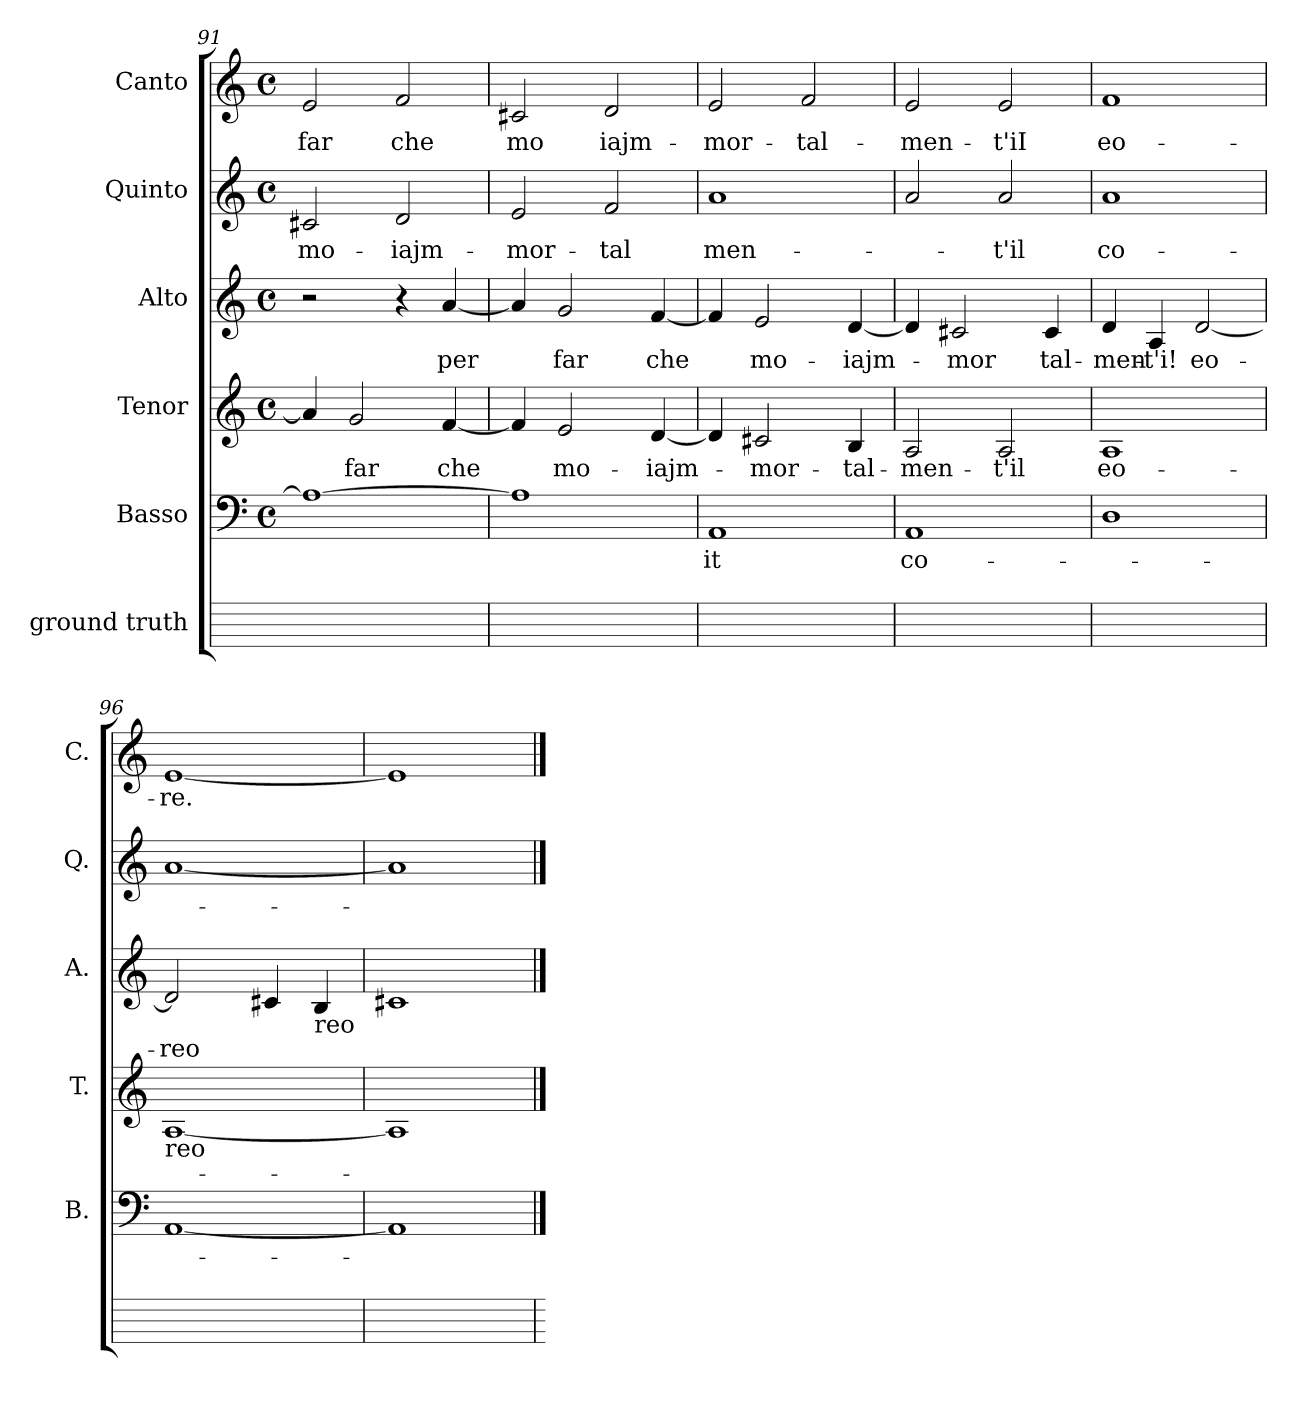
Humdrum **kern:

**kern	**kern	**text	**kern	**text	**kern	**text	**kern	**text	**kern	**text
*part6	*part5	*part5	*part4	*part4	*part3	*part3	*part2	*part2	*part1	*part1
*staff6	*staff5	*staff5	*staff4	*staff4	*staff3	*staff3	*staff2	*staff2	*staff1	*staff1
*I"ground truth	*I"Basso	*	*I"Tenor	*	*I"Alto	*	*I"Quinto	*	*I"Canto	*
*	*I'B.	*	*I'T.	*	*I'A.	*	*I'Q.	*	*I'C.	*
*	*clefF4	*	*clefG2	*	*clefG2	*	*clefG2	*	*clefG2	*
*	*k[]	*	*k[]	*	*k[]	*	*k[]	*	*k[]	*
*	*M4/4	*	*M4/4	*	*M4/4	*	*M4/4	*	*M4/4	*
*	*met(c)	*	*met(c)	*	*met(c)	*	*met(c)	*	*met(c)	*
=91	=91	=91	=91	=91	=91	=91	=91	=91	=91	=91
!	!	!	!	!	!	!	!	!LO:LY:b	!	!
!	!	!	!	!	!	!	!	!	!	!LO:LY:b
4ryy	1A_	.	4a/]	.	2r	.	2c#X/	-mo-	2e/	-far
!	!	!	!	!LO:LY:b	!	!	!	!	!	!
2.ryy	.	.	2g/	-far	.	.	.	.	.	.
!	!	!	!	!	!	!	!	!LO:LY:b	!	!
!	!	!	!	!	!	!	!	!	!	!LO:LY:b
.	.	.	.	.	4r	.	2d/	-iajm-	2f/	-che
!	!	!	!	!LO:LY:b	!	!	!	!	!	!
!	!	!	!	!	!	!LO:LY:b	!	!	!	!
.	.	.	[4f/	-che	[4a/	-per	.	.	.	.
=92	=92	=92	=92	=92	=92	=92	=92	=92	=92	=92
!	!	!	!	!	!	!	!	!LO:LY:b	!	!
!	!	!	!	!	!	!	!	!	!	!LO:LY:b
4ryy	1A]	.	4f/]	.	4a/]	.	2e/	-mor-	2c#X/	-mo
!	!	!	!	!LO:LY:b	!	!	!	!	!	!
!	!	!	!	!	!	!LO:LY:b	!	!	!	!
2.ryy	.	.	2e/	-mo-	2g/	-far	.	.	.	.
!	!	!	!	!	!	!	!	!LO:LY:b	!	!
!	!	!	!	!	!	!	!	!	!	!LO:LY:b
.	.	.	.	.	.	.	2f/	-tal	2d/	-iajm-
!	!	!	!	!LO:LY:b	!	!	!	!	!	!
!	!	!	!	!	!	!LO:LY:b	!	!	!	!
.	.	.	[4d/	-iajm-	[4f/	-che	.	.	.	.
!!LO:LB:g=z
=93	=93	=93	=93	=93	=93	=93	=93	=93	=93	=93
!	!	!LO:LY:b	!	!	!	!	!	!	!	!
!	!	!	!	!	!	!	!	!LO:LY:b	!	!
!	!	!	!	!	!	!	!	!	!	!LO:LY:b
4ryy	1AA	-it	4d/]	.	4f/]	.	1a	-men-	2e/	-mor-
!	!	!	!	!LO:LY:b	!	!	!	!	!	!
!	!	!	!	!	!	!LO:LY:b	!	!	!	!
2.ryy	.	.	2c#X/	-mor-	2e/	-mo-	.	.	.	.
!	!	!	!	!	!	!	!	!	!	!LO:LY:b
.	.	.	.	.	.	.	.	.	2f/	-tal-
!	!	!	!	!LO:LY:b	!	!	!	!	!	!
!	!	!	!	!	!	!LO:LY:b	!	!	!	!
.	.	.	4B/	-tal-	[4d/	-iajm-	.	.	.	.
=94	=94	=94	=94	=94	=94	=94	=94	=94	=94	=94
!	!	!LO:LY:b	!	!	!	!	!	!	!	!
!	!	!	!	!LO:LY:b	!	!	!	!	!	!
!	!	!	!	!	!	!	!	!	!	!LO:LY:b
4ryy	1AA	-co-	2A/	-men-	4d/]	.	2a/	.	2e/	-men-
!	!	!	!	!	!	!LO:LY:b	!	!	!	!
2.ryy	.	.	.	.	2c#X/	-mor	.	.	.	.
!	!	!	!	!LO:LY:b	!	!	!	!	!	!
!	!	!	!	!	!	!	!	!LO:LY:b	!	!
!	!	!	!	!	!	!	!	!	!	!LO:LY:b
.	.	.	2A/	-t'il	.	.	2a/	-t'il	2e/	-t'iI
!	!	!	!	!	!	!LO:LY:b	!	!	!	!
.	.	.	.	.	4c#/	-tal-	.	.	.	.
=95	=95	=95	=95	=95	=95	=95	=95	=95	=95	=95
!	!	!	!	!LO:LY:b	!	!	!	!	!	!
!	!	!	!	!	!	!LO:LY:b	!	!	!	!
!	!	!	!	!	!	!	!	!LO:LY:b	!	!
!	!	!	!	!	!	!	!	!	!	!LO:LY:b
4ryy	1D	.	1A	-eo-	4d/	-men-	1a	-co-	1f	-eo-
!	!	!	!	!	!	!LO:LY:b	!	!	!	!
2.ryy	.	.	.	.	4A/	-t'i!	.	.	.	.
!	!	!	!	!	!	!LO:LY:b	!	!	!	!
.	.	.	.	.	[2d/	-eo-	.	.	.	.
=96	=96	=96	=96	=96	=96	=96	=96	=96	=96	=96
!	!	!	!	!	!	!LO:LY:b	!	!	!	!
!	!	!	!LO:TX:b:t=reo	!	!	!	!	!	!	!
!	!	!	!	!	!	!	!	!	!	!LO:LY:b
4ryy	[1AA	.	[1A	.	2d/]	-reo	[1a	.	[1e	-re.
2.ryy	.	.	.	.	.	.	.	.	.	.
.	.	.	.	.	4c#X/	.	.	.	.	.
!	!	!	!	!	!LO:TX:b:t=reo	!	!	!	!	!
.	.	.	.	.	4B/	.	.	.	.	.
=97	=97	=97	=97	=97	=97	=97	=97	=97	=97	=97
4ryy	1AA]	.	1A]	.	1c#X	.	1a]	.	1e]	.
2.ryy	.	.	.	.	.	.	.	.	.	.
=	==	==	==	==	==	==	==	==	==	==
*-	*-	*-	*-	*-	*-	*-	*-	*-	*-	*-
